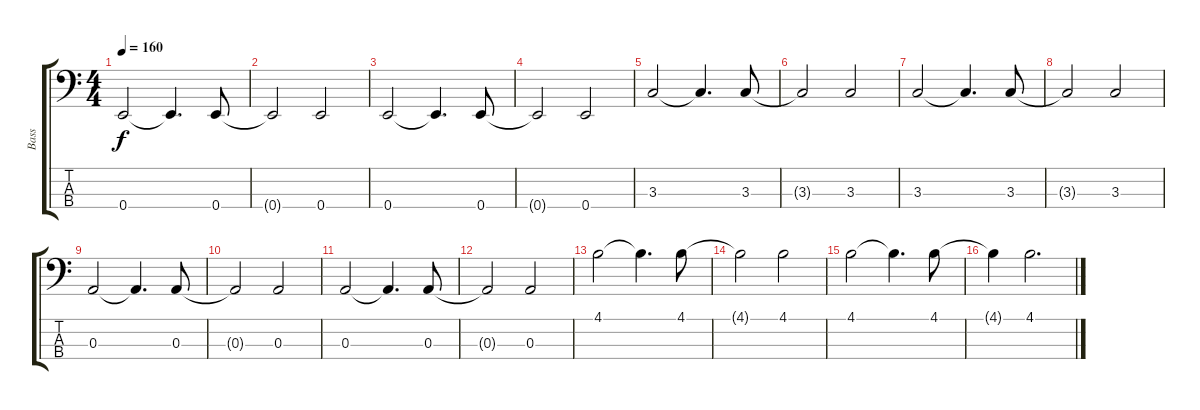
\track ("Bass" "Bass") {instrument electricbassfinger}
\staff {score tabs}
\tuning (G2 D2 A1 E1) {hide}
\ts (4 4)
\tempo 160
\clef f4
\ks c
0.4.2{dy f} 0.4{t}.4{d} 0.4.8 |
0.4{t}.2 0.4.2 |
0.4.2 0.4{t}.4{d} 0.4.8 |
0.4{t}.2 0.4.2 |
3.3.2 3.3{t}.4{d} 3.3.8 |
3.3{t}.2 3.3.2 |
3.3.2 3.3{t}.4{d} 3.3.8 |
3.3{t}.2 3.3.2 |
0.3.2 0.3{t}.4{d} 0.3.8 |
0.3{t}.2 0.3.2 |
0.3.2 0.3{t}.4{d} 0.3.8 |
0.3{t}.2 0.3.2 |
4.1.2 4.1{t}.4{d} 4.1.8 |
4.1{t}.2 4.1.2 |
4.1.2 4.1{t}.4{d} 4.1.8 |
4.1{t}.4 4.1.2{d}
